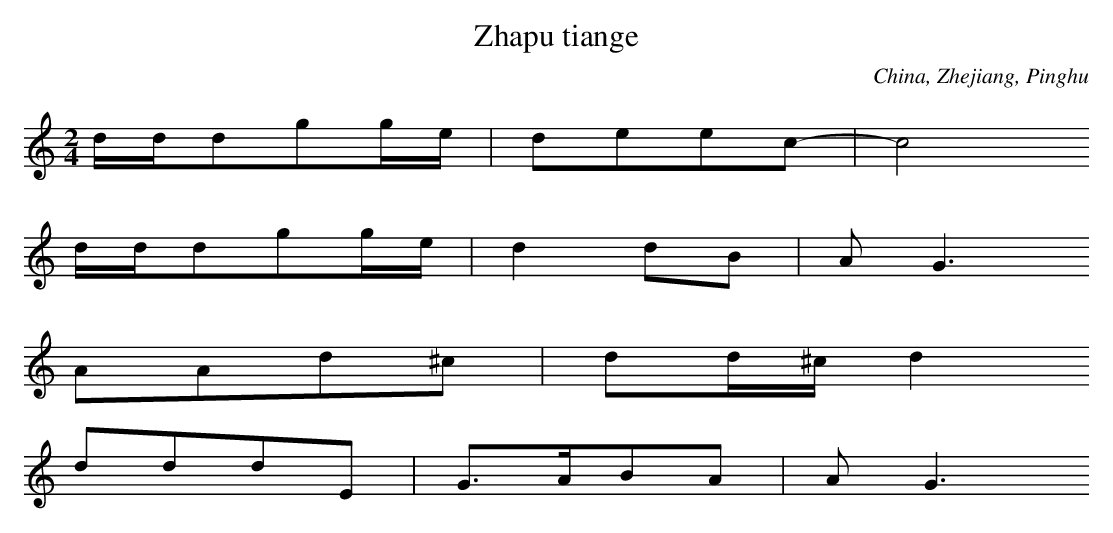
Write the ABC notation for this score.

X:1
T: Zhapu tiange
O: China, Zhejiang, Pinghu
M: 2/4
L: 1/16
K: C
ddd2g2ge | d2e2e2c2- | c8
ddd2g2ge | d4d2B2 | A2G6
A2A2d2^c2 | d2d^cd4
d2d2d2E2 | G3AB2A2 | A2G6
